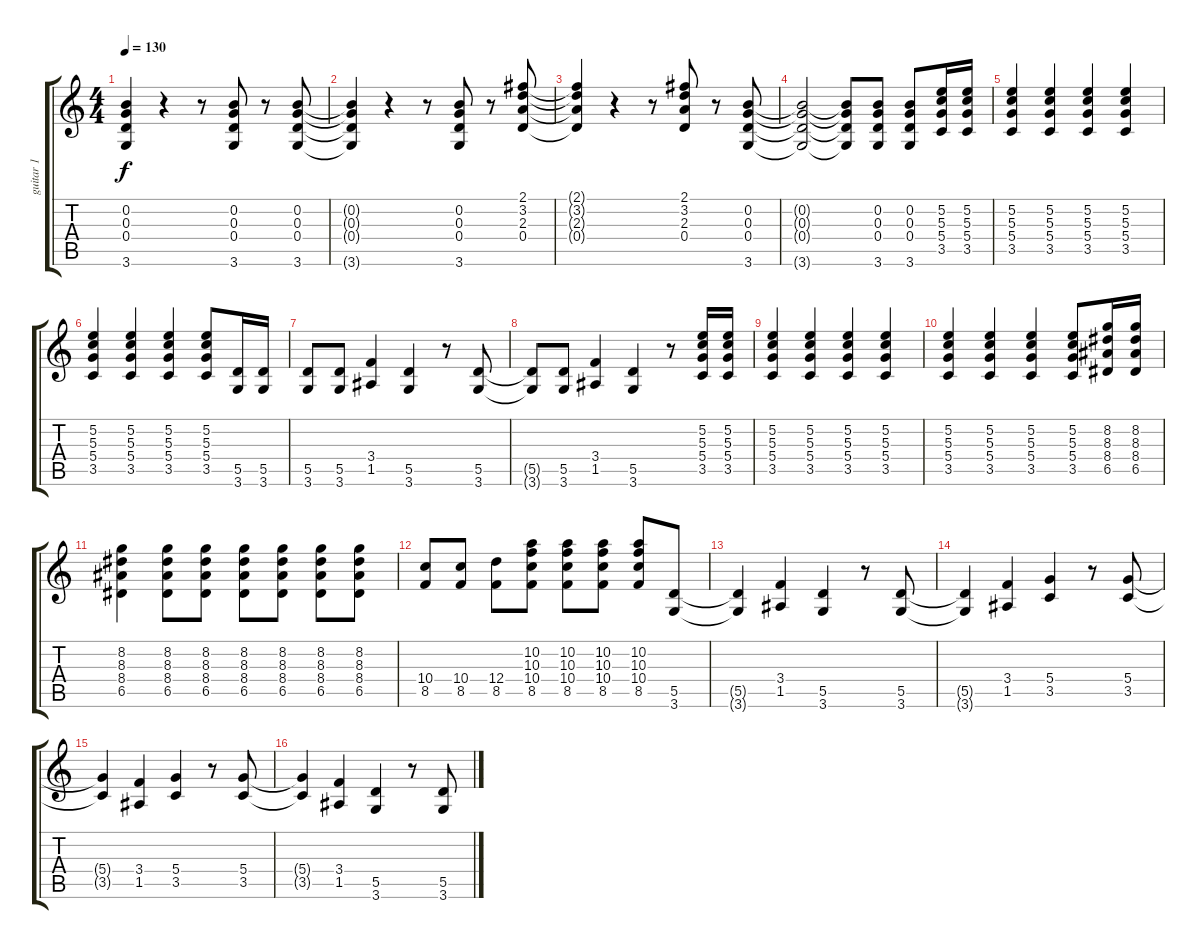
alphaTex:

\track ("guitar 1" "guitar 1") {instrument distortionguitar}
\staff {score tabs}
\tuning (E4 B3 G3 D3 A2 E2) {hide}
\ts (4 4)
\tempo 130
\clef g2
\ks c
(0.2{t} 0.3{t} 0.4{t} 3.6{t}).4{dy f} r.4 r.8 (0.2 0.3 0.4 3.6).8 r.8 (0.2 0.3 0.4 3.6).8 |
(0.2{t} 0.3{t} 0.4{t} 3.6{t}).4 r.4 r.8 (0.2 0.3 0.4 3.6).8 r.8 (2.1 3.2 2.3 0.4).8 |
(2.1{t} 3.2{t} 2.3{t} 0.4{t}).4 r.4 r.8 (2.1 3.2 2.3 0.4).8 r.8 (0.2 0.3 0.4 3.6).8 |
(0.2{t} 0.3{t} 0.4{t} 3.6{t}).2 (0.2{t} 0.3{t} 0.4{t} 3.6{t}).8 (0.2 0.3 0.4 3.6).8 (0.2 0.3 0.4 3.6).8 (5.2 5.3 5.4 3.5).16 (5.2 5.3 5.4 3.5).16 |
(5.2 5.3 5.4 3.5).4 (5.2 5.3 5.4 3.5).4 (5.2 5.3 5.4 3.5).4 (5.2 5.3 5.4 3.5).4 |
(5.2 5.3 5.4 3.5).4 (5.2 5.3 5.4 3.5).4 (5.2 5.3 5.4 3.5).4 (5.2 5.3 5.4 3.5).8 (5.5 3.6).16 (5.5 3.6).16 |
(5.5 3.6).8 (5.5 3.6).8 (3.4 1.5).4 (5.5 3.6).4 r.8 (5.5 3.6).8 |
(5.5{t} 3.6{t}).8 (5.5 3.6).8 (3.4 1.5).4 (5.5 3.6).4 r.8 (5.2 5.3 5.4 3.5).16 (5.2 5.3 5.4 3.5).16 |
(5.2 5.3 5.4 3.5).4 (5.2 5.3 5.4 3.5).4 (5.2 5.3 5.4 3.5).4 (5.2 5.3 5.4 3.5).4 |
(5.2 5.3 5.4 3.5).4 (5.2 5.3 5.4 3.5).4 (5.2 5.3 5.4 3.5).4 (5.2 5.3 5.4 3.5).8 (8.2 8.3 8.4 6.5).16 (8.2 8.3 8.4 6.5).16 |
(8.2 8.3 8.4 6.5).4 (8.2 8.3 8.4 6.5).8 (8.2 8.3 8.4 6.5).8 (8.2 8.3 8.4 6.5).8 (8.2 8.3 8.4 6.5).8 (8.2 8.3 8.4 6.5).8 (8.2 8.3 8.4 6.5).8 |
(10.4 8.5).8 (10.4 8.5).8 (12.4 8.5).8 (10.2 10.3 10.4 8.5).8 (10.2 10.3 10.4 8.5).8 (10.2 10.3 10.4 8.5).8 (10.2 10.3 10.4 8.5).8 (5.5 3.6).8 |
(5.5{t} 3.6{t}).4 (3.4 1.5).4 (5.5 3.6).4 r.8 (5.5 3.6).8 |
(5.5{t} 3.6{t}).4 (3.4 1.5).4 (5.4 3.5).4 r.8 (5.4 3.5).8 |
(5.4{t} 3.5{t}).4 (3.4 1.5).4 (5.4 3.5).4 r.8 (5.4 3.5).8 |
(5.4{t} 3.5{t}).4 (3.4 1.5).4 (5.5 3.6).4 r.8 (5.5 3.6).8
